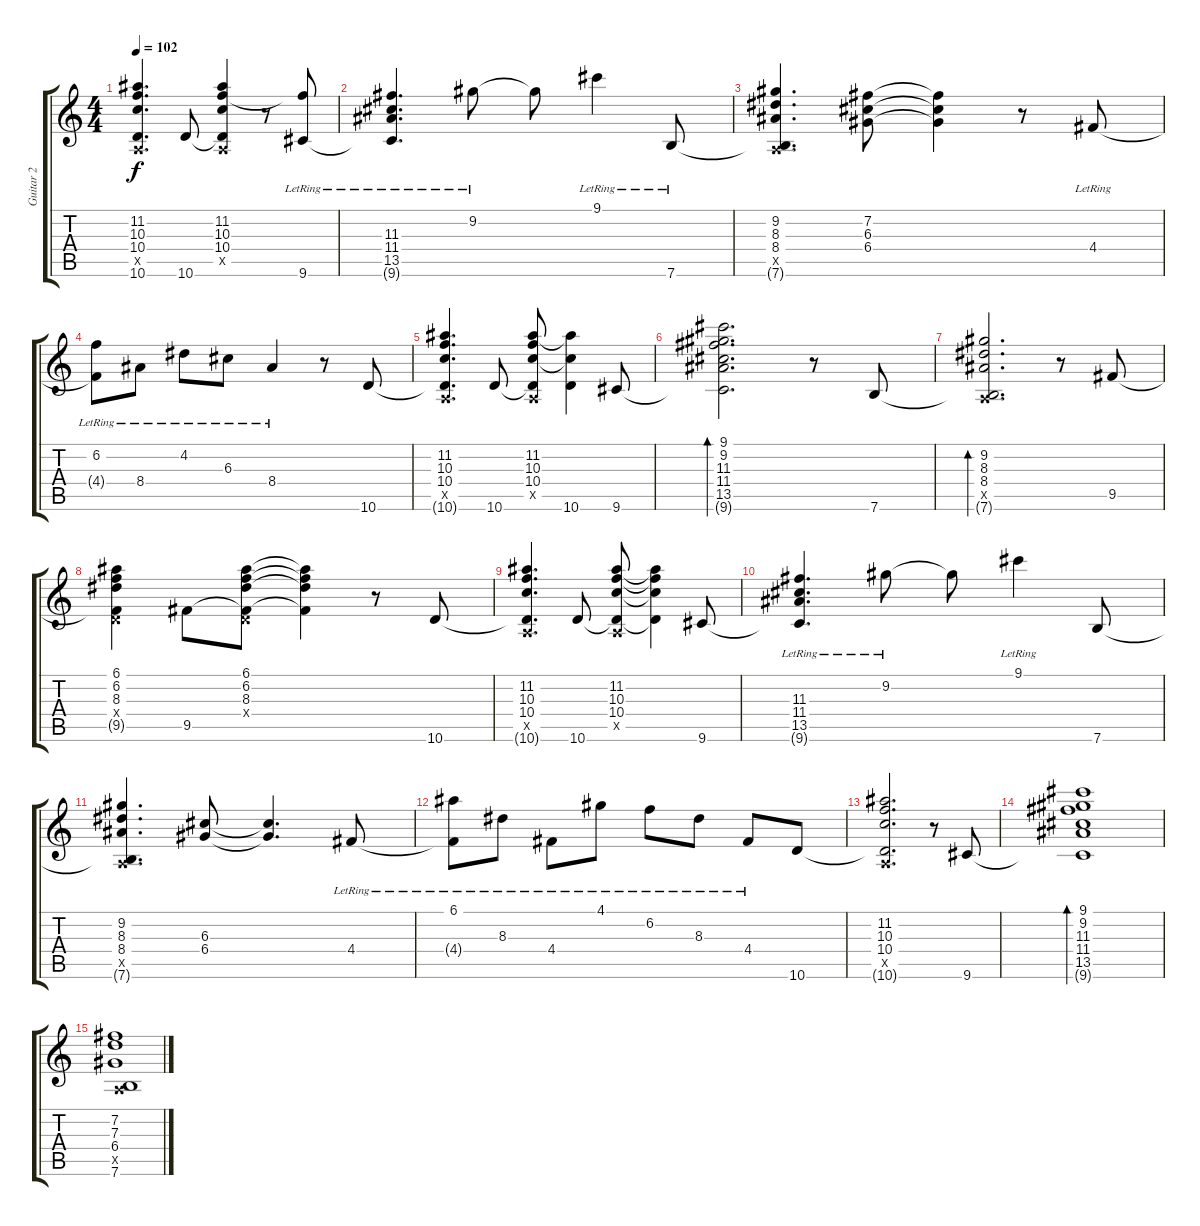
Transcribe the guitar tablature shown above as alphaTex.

\track ("Guitar 2" "Guitar 2") {instrument electricguitarjazz}
\staff {score tabs}
\tuning (E4 B3 G3 D3 A2 E2) {hide}
\ts (4 4)
\tempo 102
\clef g2
\ks c
(11.2 10.3 10.4 0.5{x} 10.6{t}).4{d dy f} 10.6.8 (11.2 10.3 10.4 0.5{x} 10.6{t}).4 r.8 (10.3{t} 9.6{lr}).8 |
(11.3{lr} 11.4{lr} 13.5{lr} 9.6{t}).4{d} 9.2{lr}.8 9.2{t}.8 9.1{lr}.4 7.6{lr}.8 |
(9.2 8.3 8.4 0.5{x} 7.6{t}).4{d} (7.2 6.3 6.4).8 (7.2{t} 6.3{t} 6.4{t}).4 r.8 4.4{lr}.8 |
(6.2{lr} 4.4{t}).8 8.4{lr}.8 4.2{lr}.8 6.3{lr}.8 8.4{lr}.4 r.8 10.6.8 |
(11.2 10.3 10.4 0.5{x} 10.6{t}).4{d} 10.6.8 (11.2 10.3 10.4 0.5{x} 10.6{t}).8 (11.2{t} 10.4{t} 10.6).4 9.6.8 |
(9.1 9.2 11.3 11.4 13.5 9.6{t}).2{d bd 240} r.8 7.6.8 |
(9.2 8.3 8.4 0.5{x} 7.6{t}).2{d bd 240} r.8 9.5.8 |
(6.1 6.2 8.3 0.4{x} 9.5{t}).4 9.5.8 (6.1 6.2 8.3 0.4{x} 9.5{t}).8 (6.1{t} 6.2{t} 8.3{t} 9.5{t}).4 r.8 10.6.8 |
(11.2 10.3 10.4 0.5{x} 10.6{t}).4{d} 10.6.8 (11.2 10.3 10.4 0.5{x} 10.6{t}).8 (11.2{t} 10.3{t} 10.4{t} 10.6{t}).4 9.6.8 |
(11.3{lr} 11.4{lr} 13.5{lr} 9.6{t}).4{d} 9.2{lr}.8 9.2{t}.8 9.1{lr}.4 7.6.8 |
(9.2 8.3 8.4 0.5{x} 7.6{t}).4{d} (6.3 6.4).8 (6.3{t} 6.4{t}).4{d} 4.4{lr}.8 |
(6.1{lr} 4.4{t}).8 8.3{lr}.8 4.4{lr}.8 4.1{lr}.8 6.2{lr}.8 8.3{lr}.8 4.4{lr}.8 10.6.8 |
(11.2 10.3 10.4 0.5{x} 10.6{t}).2{d} r.8 9.6.8 |
(9.1 9.2 11.3 11.4 13.5 9.6{t}).1{bd 240} |
(7.2 7.3 6.4 0.5{x} 7.6).1
